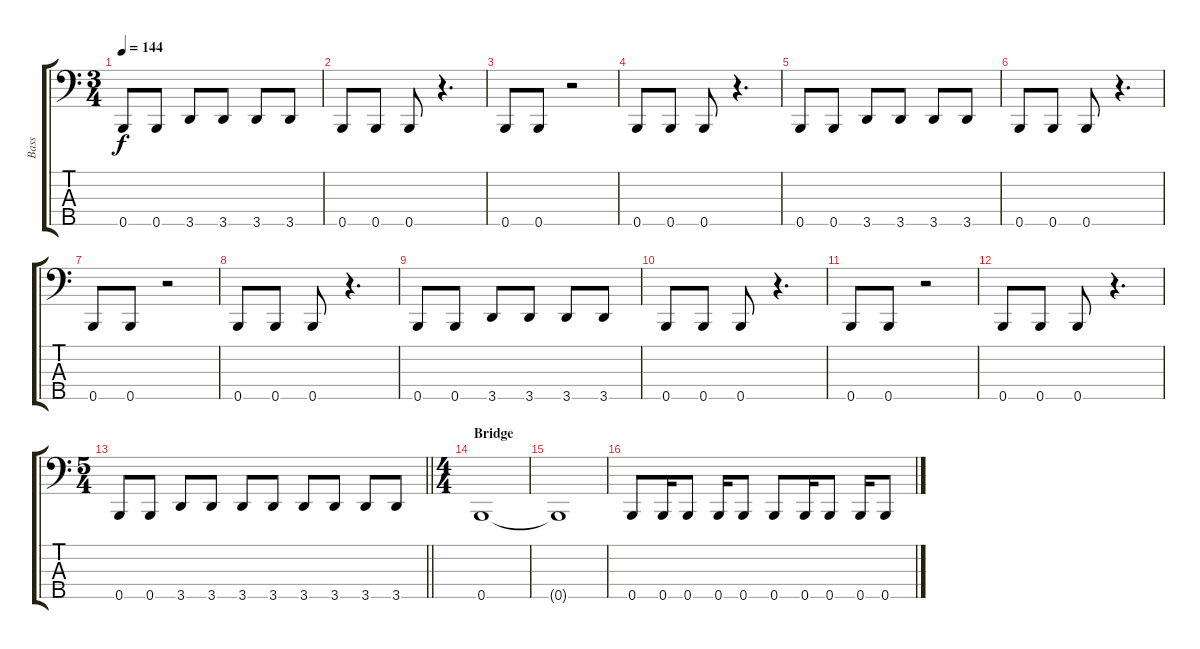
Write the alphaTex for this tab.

\track ("Bass" "Bass") {instrument electricbassfinger}
\staff {score tabs}
\tuning (G2 D2 A1 E1 B0) {hide}
\ts (3 4)
\tempo 144
\clef f4
\ks c
0.5.8{dy f} 0.5.8 3.5.8 3.5.8 3.5.8 3.5.8 |
0.5.8 0.5.8 0.5.8 r.4{d} |
0.5.8 0.5.8 r.2 |
0.5.8 0.5.8 0.5.8 r.4{d} |
0.5.8 0.5.8 3.5.8 3.5.8 3.5.8 3.5.8 |
0.5.8 0.5.8 0.5.8 r.4{d} |
0.5.8 0.5.8 r.2 |
0.5.8 0.5.8 0.5.8 r.4{d} |
0.5.8 0.5.8 3.5.8 3.5.8 3.5.8 3.5.8 |
0.5.8 0.5.8 0.5.8 r.4{d} |
0.5.8 0.5.8 r.2 |
0.5.8 0.5.8 0.5.8 r.4{d} |
\ts (5 4)
\barLineRight lightlight
0.5.8 0.5.8 3.5.8 3.5.8 3.5.8 3.5.8 3.5.8 3.5.8 3.5.8 3.5.8 |
\ts (4 4)
\section ("" "Bridge")
0.5.1 |
0.5{t}.1 |
0.5.8 0.5.16 0.5.8 0.5.16 0.5.8 0.5.8 0.5.16 0.5.8 0.5.16 0.5.8
